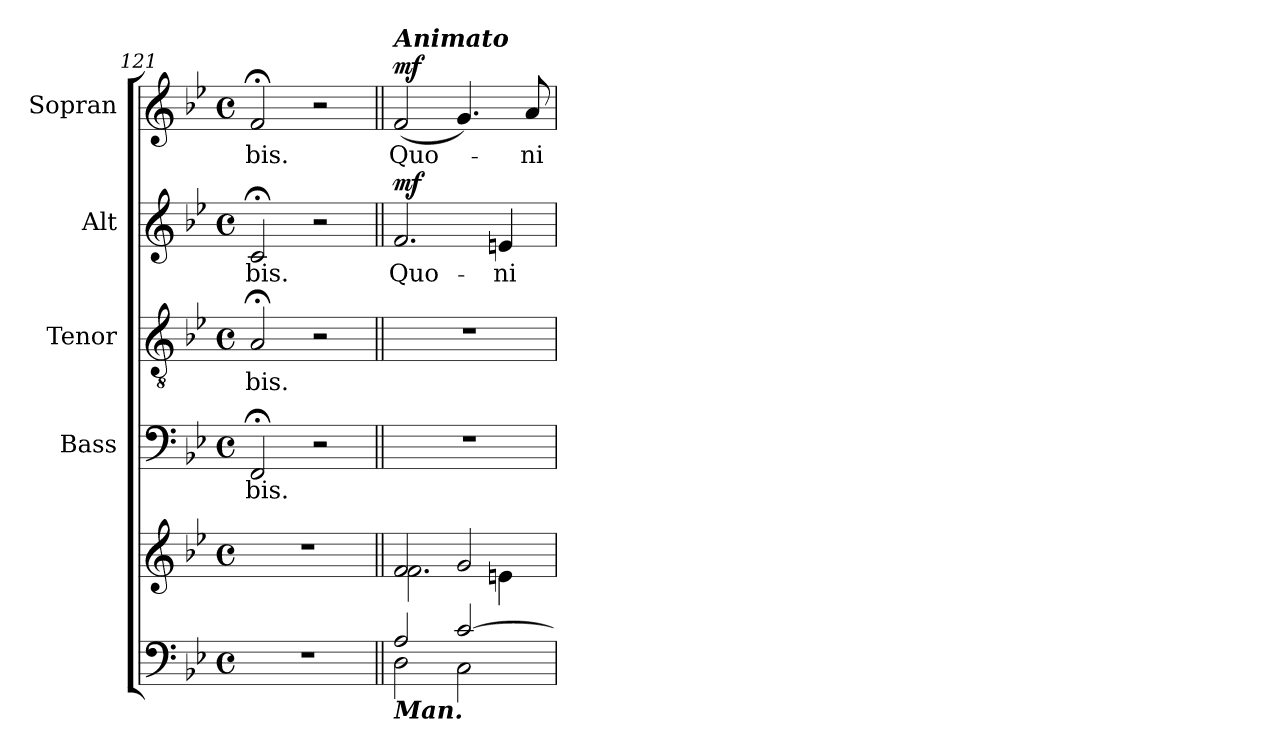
**kern	**kern	**kern	**text	**kern	**text	**kern	**text	**dynam	**kern	**text	**dynam
*part5	*part5	*part4	*part4	*part3	*part3	*part2	*part2	*part2	*part1	*part1	*part1
*staff6	*staff5	*staff4	*staff4	*staff3	*staff3	*staff2	*staff2	*staff2	*staff1	*staff1	*staff1
*	*	*I"Bass	*	*I"Tenor	*	*I"Alt	*	*	*I"Sopran	*	*
*	*	*I'B.	*	*I'T.	*	*I'A.	*	*	*I'S.	*	*
*clefF4	*clefG2	*clefF4	*	*clefGv2	*	*clefG2	*	*	*clefG2	*	*
*k[b-e-]	*k[b-e-]	*k[b-e-]	*	*k[b-e-]	*	*k[b-e-]	*	*	*k[b-e-]	*	*
*B-:	*B-:	*B-:	*	*B-:	*	*B-:	*	*	*B-:	*	*
*M4/4	*M4/4	*M4/4	*	*M4/4	*	*M4/4	*	*	*M4/4	*	*
*met(c)	*met(c)	*met(c)	*	*met(c)	*	*met(c)	*	*	*met(c)	*	*
=121	=121	=121	=121	=121	=121	=121	=121	=121	=121	=121	=121
!	!	!	!LO:LY:b	!	!LO:LY:b	!	!LO:LY:b	!	!	!LO:LY:b	!
1r	1r	2FF;</	-bis.	2A;</	-bis.	2c;</	-bis.	.	2f;</	-bis.	.
.	.	2r	.	2r	.	2r	.	.	2r	.	.
=122||	=122||	=122||	=122||	=122||	=122||	=122||	=122||	=122||	=122||	=122||	=122||
*^	*^	*	*	*	*	*	*	*	*	*	*
!	!	!	!	!	!	!	!	!	!	!	!LO:TX:a:Bi:t=Animato	!	!
!LO:TX:b:Bi:t=Man.	!	!	!	!	!	!	!	!	!	!	!	!	!
!	!	!	!	!	!	!	!	!	!LO:LY:b	!LO:DY:a	!	!LO:LY:b	!LO:DY:b
2A/	2D\	2f/	2.f\	1r	.	1r	.	2.f/	Quo-	mf	(<2f/	Quo-	mf
[>2c/	2C\	2g/	.	.	.	.	.	.	.	.	4.g/)	.	.
!	!	!	!	!	!	!	!	!	!LO:LY:b	!	!	!	!
.	.	.	4en\	.	.	.	.	4en/	-ni-	.	.	.	.
!	!	!	!	!	!	!	!	!	!	!	!	!LO:LY:b	!
.	.	.	.	.	.	.	.	.	.	.	8a/	-ni-	.
*v	*v	*	*	*	*	*	*	*	*	*	*	*	*
*	*v	*v	*	*	*	*	*	*	*	*	*	*
=	=	=	=	=	=	=	=	=	=	=	=
*-	*-	*-	*-	*-	*-	*-	*-	*-	*-	*-	*-
